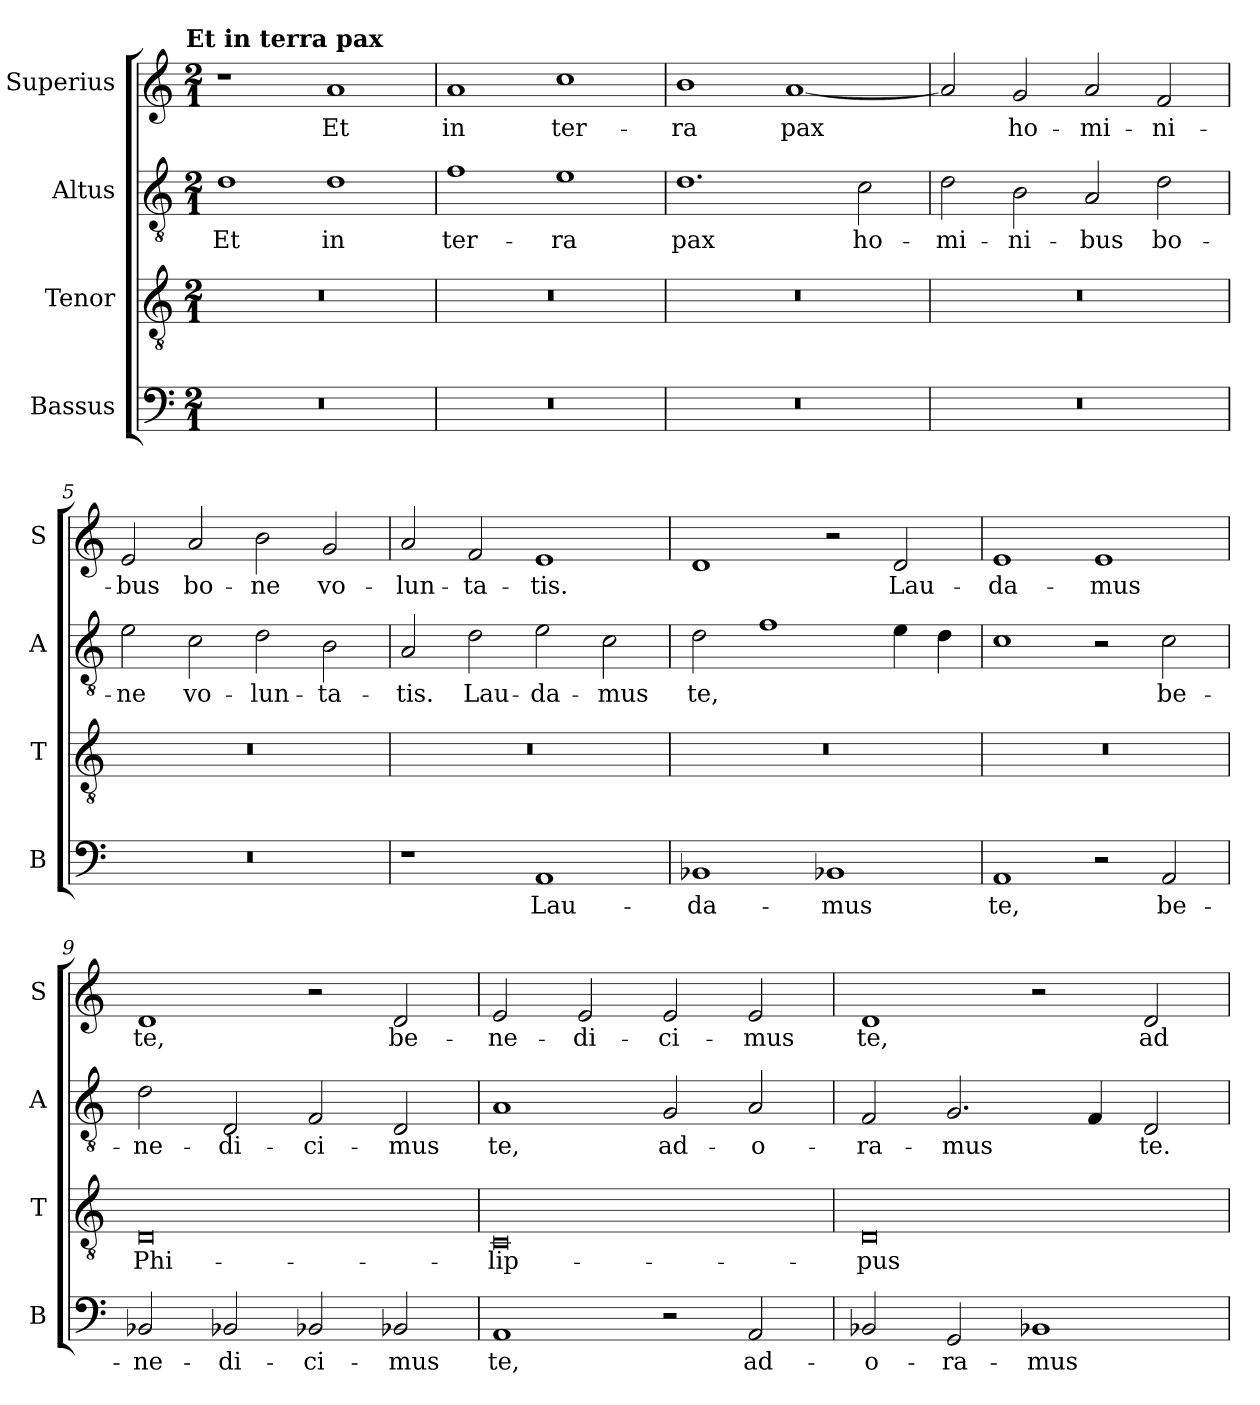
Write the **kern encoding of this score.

**kern	**text	**kern	**text	**kern	**text	**kern	**text
*part4	*part4	*part3	*part3	*part2	*part2	*part1	*part1
*staff4	*staff4	*staff3	*staff3	*staff2	*staff2	*staff1	*staff1
*I"Bassus	*	*I"Tenor	*	*I"Altus	*	*I"Superius	*
*I'B	*	*I'T	*	*I'A	*	*I'S	*
*clefF4	*	*clefGv2	*	*clefGv2	*	*clefG2	*
*k[]	*	*k[]	*	*k[]	*	*k[]	*
!!LO:TX:omd:t=Et in terra pax
*M2/1	*	*M2/1	*	*M2/1	*	*M2/1	*
=1	=1	=1	=1	=1	=1	=1	=1
0r	.	0r	.	1d	Et	1r	.
.	.	.	.	1d	in	1a	Et
=2	=2	=2	=2	=2	=2	=2	=2
0r	.	0r	.	1f	ter-	1a	in
.	.	.	.	1e	-ra	1cc	ter-
=3	=3	=3	=3	=3	=3	=3	=3
0r	.	0r	.	1.d	pax	1b	-ra
.	.	.	.	.	.	[1a	pax
.	.	.	.	2c\	ho-	.	.
=4	=4	=4	=4	=4	=4	=4	=4
0r	.	0r	.	2d\	-mi-	2a/]	.
.	.	.	.	2B\	-ni-	2g/	ho-
.	.	.	.	2A/	-bus	2a/	-mi-
.	.	.	.	2d\	bo-	2f/	-ni-
=5	=5	=5	=5	=5	=5	=5	=5
0r	.	0r	.	2e\	-ne	2e/	-bus
.	.	.	.	2c\	vo-	2a/	bo-
.	.	.	.	2d\	-lun-	2b\	-ne
.	.	.	.	2B\	-ta-	2g/	vo-
=6	=6	=6	=6	=6	=6	=6	=6
1r	.	0r	.	2A/	-tis.	2a/	-lun-
.	.	.	.	2d\	Lau-	2f/	-ta-
1AA	Lau-	.	.	2e\	-da-	1e	-tis.
.	.	.	.	2c\	-mus	.	.
=7	=7	=7	=7	=7	=7	=7	=7
1BB-X	-da-	0r	.	2d\	te,	1d	.
.	.	.	.	1f	.	.	.
1BB-X	-mus	.	.	.	.	2r	.
.	.	.	.	4e\	.	2d/	Lau-
.	.	.	.	4d\	.	.	.
=8	=8	=8	=8	=8	=8	=8	=8
1AA	te,	0r	.	1c	.	1e	-da-
2r	.	.	.	2r	.	1e	-mus
2AA/	be-	.	.	2c\	be-	.	.
=9	=9	=9	=9	=9	=9	=9	=9
2BB-X/	-ne-	0D	Phi-	2d\	-ne-	1d	te,
2BB-X/	-di-	.	.	2D/	-di-	.	.
2BB-X/	-ci-	.	.	2F/	-ci-	2r	.
2BB-X/	-mus	.	.	2D/	-mus	2d/	be-
=10	=10	=10	=10	=10	=10	=10	=10
1AA	te,	0C	-lip-	1A	te,	2e/	-ne-
.	.	.	.	.	.	2e/	-di-
2r	.	.	.	2G/	ad-	2e/	-ci-
2AA/	ad-	.	.	2A/	-o-	2e/	-mus
=11	=11	=11	=11	=11	=11	=11	=11
2BB-X/	-o-	0D	-pus	2F/	-ra-	1d	te,
2GG/	-ra-	.	.	2.G/	-mus	.	.
1BB-X	-mus	.	.	.	.	2r	.
.	.	.	.	4F/	.	.	.
.	.	.	.	2D/	te.	2d/	ad-
=	=	=	=	=	=	=	=
*-	*-	*-	*-	*-	*-	*-	*-
